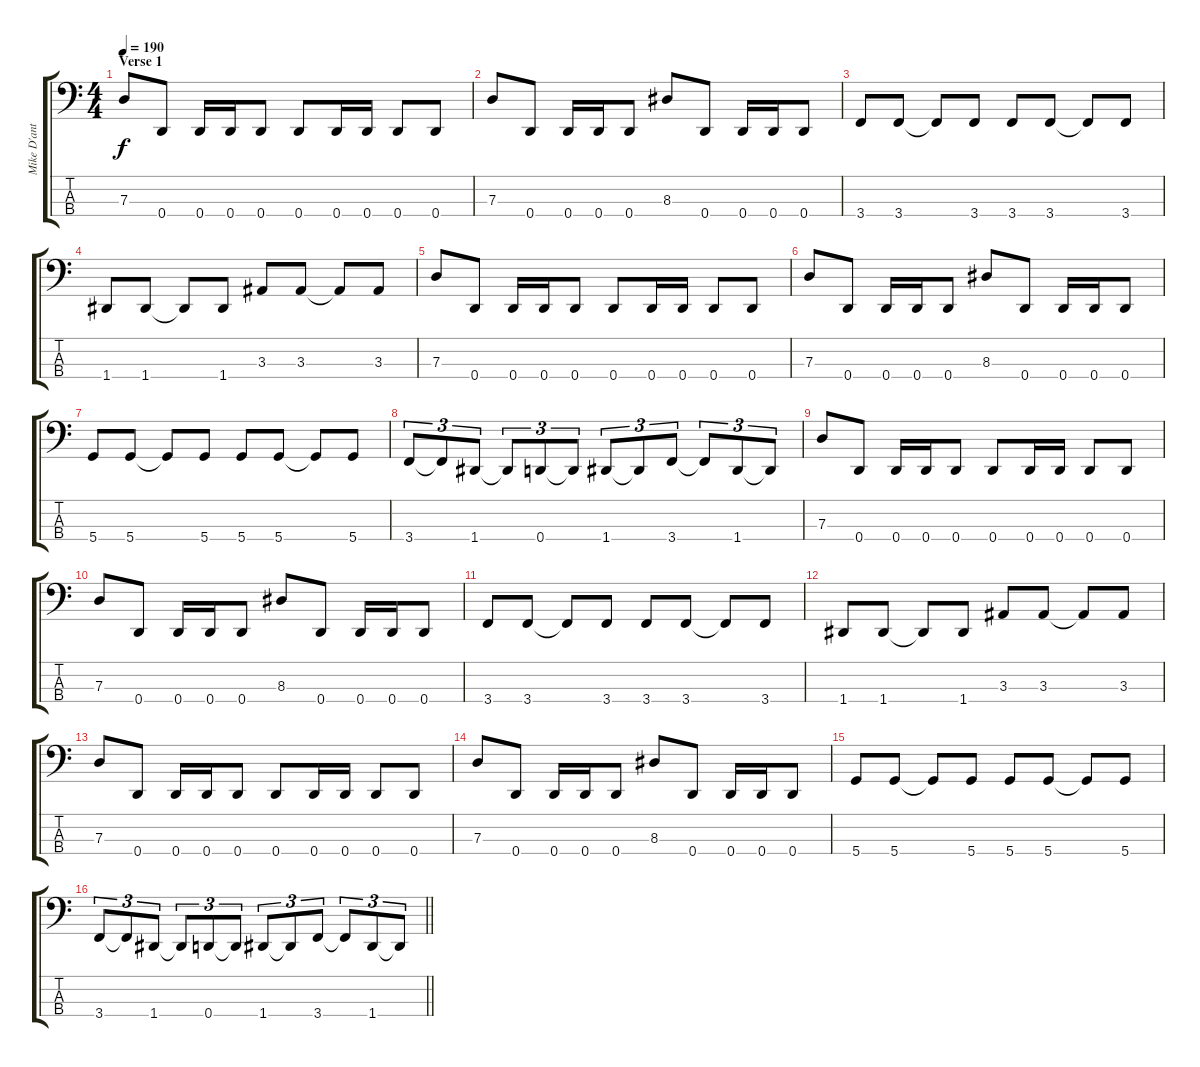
\track ("Mike D'antonio" "Mike D'ant") {instrument electricbasspick}
\staff {score tabs}
\tuning (F2 C2 G1 D1) {hide}
\ts (4 4)
\section ("" "Verse 1")
\tempo 190
\clef f4
\ks c
7.3.8{dy f instrument electricbasspick} 0.4.8 0.4.16 0.4.16 0.4.8 0.4.8 0.4.16 0.4.16 0.4.8 0.4.8 |
7.3.8 0.4.8 0.4.16 0.4.16 0.4.8 8.3.8 0.4.8 0.4.16 0.4.16 0.4.8 |
3.4.8 3.4.8 3.4{t}.8 3.4.8 3.4.8 3.4.8 3.4{t}.8 3.4.8 |
1.4.8 1.4.8 1.4{t}.8 1.4.8 3.3.8 3.3.8 3.3{t}.8 3.3.8 |
7.3.8 0.4.8 0.4.16 0.4.16 0.4.8 0.4.8 0.4.16 0.4.16 0.4.8 0.4.8 |
7.3.8 0.4.8 0.4.16 0.4.16 0.4.8 8.3.8 0.4.8 0.4.16 0.4.16 0.4.8 |
5.4.8 5.4.8 5.4{t}.8 5.4.8 5.4.8 5.4.8 5.4{t}.8 5.4.8 |
3.4.8{tu (3 2)} 3.4{t}.8{tu (3 2)} 1.4.8{tu (3 2)} 1.4{t}.8{tu (3 2)} 0.4.8{tu (3 2)} 0.4{t}.8{tu (3 2)} 1.4.8{tu (3 2)} 1.4{t}.8{tu (3 2)} 3.4.8{tu (3 2)} 3.4{t}.8{tu (3 2)} 1.4.8{tu (3 2)} 1.4{t}.8{tu (3 2)} |
7.3.8 0.4.8 0.4.16 0.4.16 0.4.8 0.4.8 0.4.16 0.4.16 0.4.8 0.4.8 |
7.3.8 0.4.8 0.4.16 0.4.16 0.4.8 8.3.8 0.4.8 0.4.16 0.4.16 0.4.8 |
3.4.8 3.4.8 3.4{t}.8 3.4.8 3.4.8 3.4.8 3.4{t}.8 3.4.8 |
1.4.8 1.4.8 1.4{t}.8 1.4.8 3.3.8 3.3.8 3.3{t}.8 3.3.8 |
7.3.8 0.4.8 0.4.16 0.4.16 0.4.8 0.4.8 0.4.16 0.4.16 0.4.8 0.4.8 |
7.3.8 0.4.8 0.4.16 0.4.16 0.4.8 8.3.8 0.4.8 0.4.16 0.4.16 0.4.8 |
5.4.8 5.4.8 5.4{t}.8 5.4.8 5.4.8 5.4.8 5.4{t}.8 5.4.8 |
\barLineRight lightlight
3.4.8{tu (3 2)} 3.4{t}.8{tu (3 2)} 1.4.8{tu (3 2)} 1.4{t}.8{tu (3 2)} 0.4.8{tu (3 2)} 0.4{t}.8{tu (3 2)} 1.4.8{tu (3 2)} 1.4{t}.8{tu (3 2)} 3.4.8{tu (3 2)} 3.4{t}.8{tu (3 2)} 1.4.8{tu (3 2)} 1.4{t}.8{tu (3 2)}
